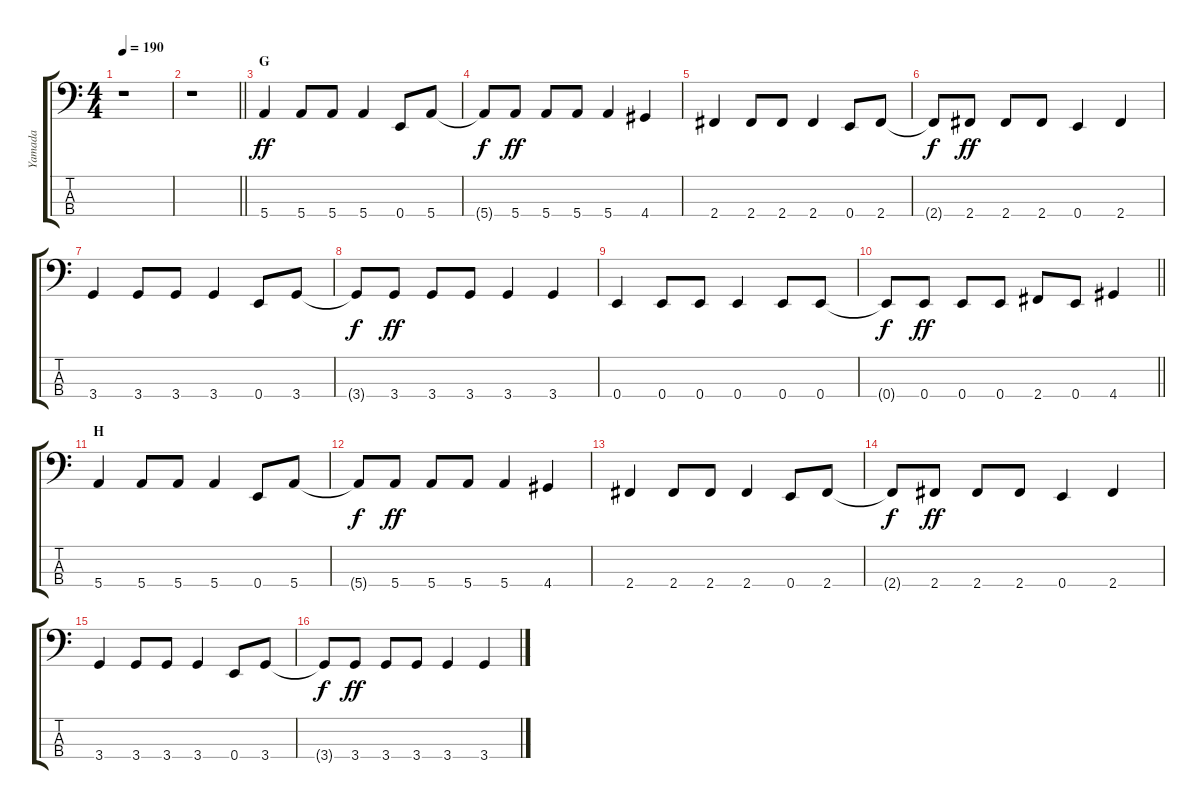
\track ("Yamada" "Yamada") {instrument electricbasspick}
\staff {score tabs}
\tuning (G2 D2 A1 E1) {hide}
\ts (4 4)
\tempo 190
\clef f4
\ks c
r.1{dy f} |
\barLineRight lightlight
r.1 |
\section ("" "G")
5.4.4{dy ff} 5.4.8 5.4.8 5.4.4 0.4.8 5.4.8 |
5.4{t}.8{dy f} 5.4.8{dy ff} 5.4.8 5.4.8 5.4.4 4.4.4 |
2.4.4 2.4.8 2.4.8 2.4.4 0.4.8 2.4.8 |
2.4{t}.8{dy f} 2.4.8{dy ff} 2.4.8 2.4.8 0.4.4 2.4.4 |
3.4.4 3.4.8 3.4.8 3.4.4 0.4.8 3.4.8 |
3.4{t}.8{dy f} 3.4.8{dy ff} 3.4.8 3.4.8 3.4.4 3.4.4 |
0.4.4 0.4.8 0.4.8 0.4.4 0.4.8 0.4.8 |
\barLineRight lightlight
0.4{t}.8{dy f} 0.4.8{dy ff} 0.4.8 0.4.8 2.4.8 0.4.8 4.4.4 |
\section ("" "H")
5.4.4 5.4.8 5.4.8 5.4.4 0.4.8 5.4.8 |
5.4{t}.8{dy f} 5.4.8{dy ff} 5.4.8 5.4.8 5.4.4 4.4.4 |
2.4.4 2.4.8 2.4.8 2.4.4 0.4.8 2.4.8 |
2.4{t}.8{dy f} 2.4.8{dy ff} 2.4.8 2.4.8 0.4.4 2.4.4 |
3.4.4 3.4.8 3.4.8 3.4.4 0.4.8 3.4.8 |
3.4{t}.8{dy f} 3.4.8{dy ff} 3.4.8 3.4.8 3.4.4 3.4.4
